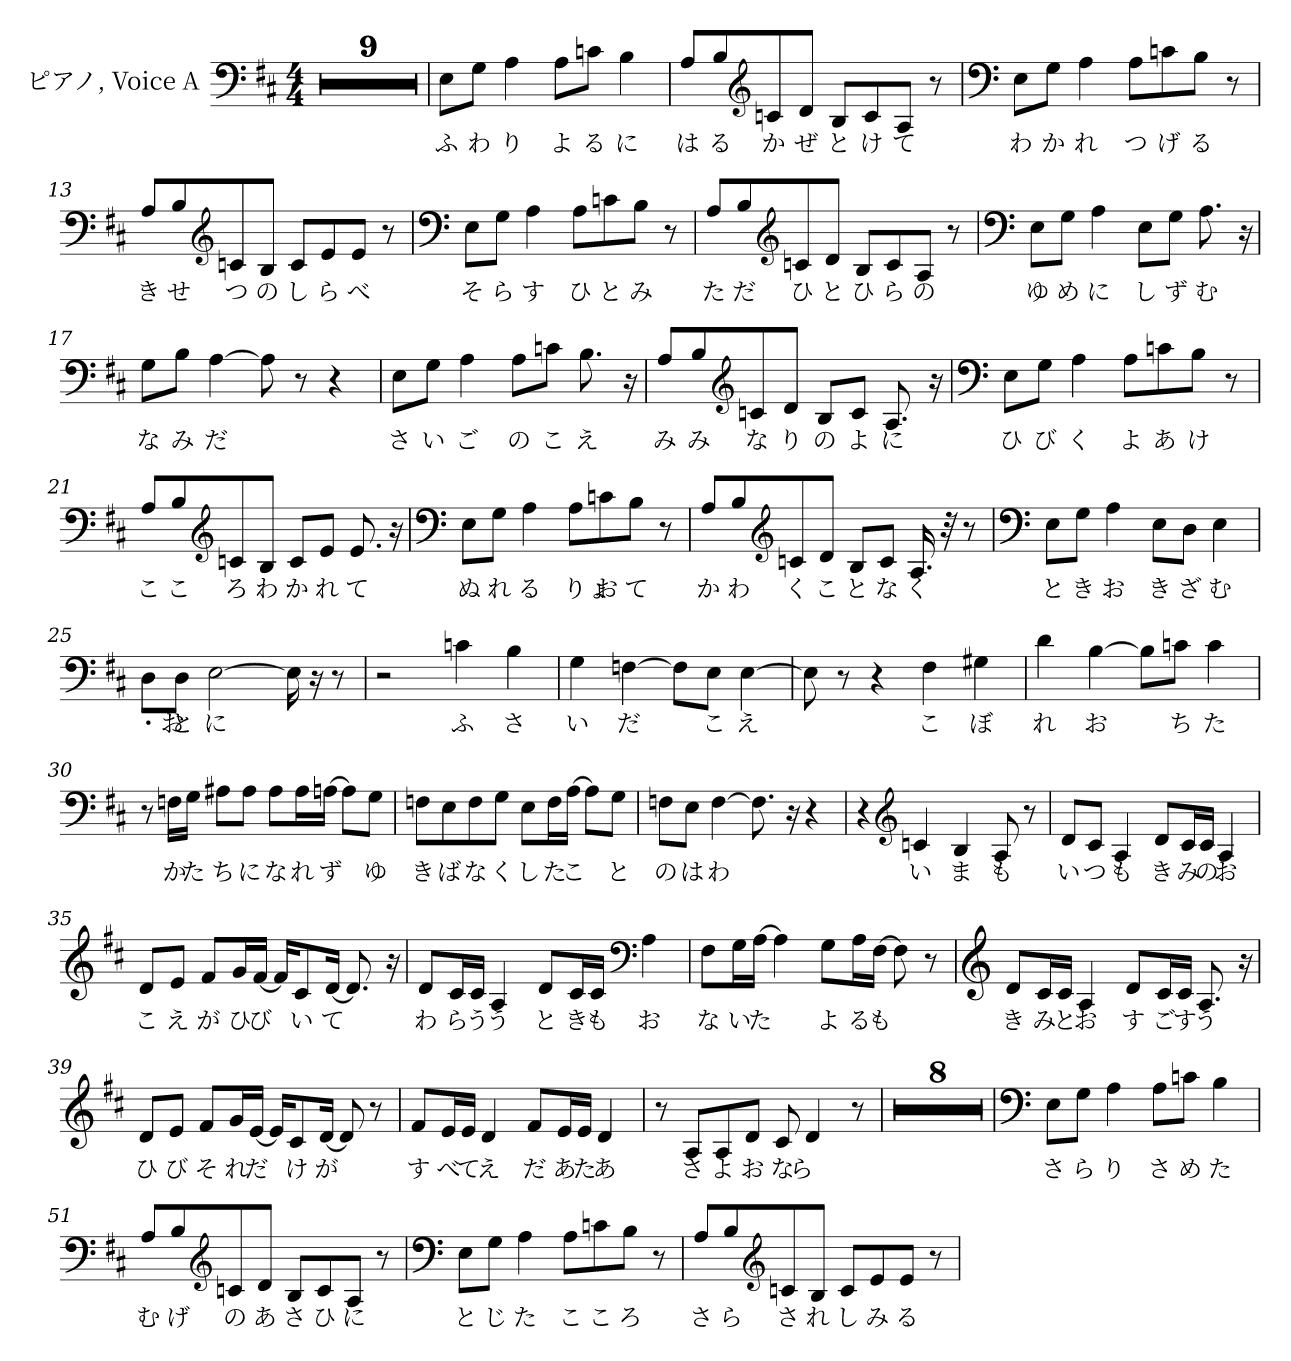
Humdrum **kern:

**kern	**text
*part1	*part1
*staff1	*staff1
*I"ピアノ, Voice A	*
*clefF4	*
*k[f#c#]	*
*M4/4	*
*MM85	*
=1	=1
1r	.
=2	=2
1r	.
=3	=3
1r	.
=4	=4
1r	.
=5	=5
1r	.
=6	=6
1r	.
=7	=7
1r	.
=8	=8
1r	.
=9	=9
1r	.
=10	=10
!	!LO:LY:b
8E\L	ふ
!	!LO:LY:b
8G\J	わ
!	!LO:LY:b
4A\	り
!	!LO:LY:b
8A\L	よ
!	!LO:LY:b
8cn\J	る
!	!LO:LY:b
4B\	に
!!LO:LB:g=z
=11	=11
!	!LO:LY:b
8A/L	は
!	!LO:LY:b
8B/	る
*clefG2	*
!	!LO:LY:b
8cn/	か
!	!LO:LY:b
8d/J	ぜ
!	!LO:LY:b
8B/L	と
!	!LO:LY:b
8c/	け
!	!LO:LY:b
8A/J	て
8r	.
=12	=12
*clefF4	*
!	!LO:LY:b
8E\L	わ
!	!LO:LY:b
8G\J	か
!	!LO:LY:b
4A\	れ
!	!LO:LY:b
8A\L	つ
!	!LO:LY:b
8cn\	げ
!	!LO:LY:b
8B\J	る
8r	.
=13	=13
!	!LO:LY:b
8A/L	き
!	!LO:LY:b
8B/	せ
*clefG2	*
!	!LO:LY:b
8cn/	つ
!	!LO:LY:b
8B/J	の
!	!LO:LY:b
8c/L	し
!	!LO:LY:b
8e/	ら
!	!LO:LY:b
8e/J	べ
8r	.
!!LO:LB:g=z
=14	=14
*clefF4	*
!	!LO:LY:b
8E\L	そ
!	!LO:LY:b
8G\J	ら
!	!LO:LY:b
4A\	す
!	!LO:LY:b
8A\L	ひ
!	!LO:LY:b
8cn\	と
!	!LO:LY:b
8B\J	み
8r	.
=15	=15
!	!LO:LY:b
8A/L	た
!	!LO:LY:b
8B/	だ
*clefG2	*
!	!LO:LY:b
8cn/	ひ
!	!LO:LY:b
8d/J	と
!	!LO:LY:b
8B/L	ひ
!	!LO:LY:b
8c/	ら
!	!LO:LY:b
8A/J	の
8r	.
=16	=16
*clefF4	*
!	!LO:LY:b
8E\L	ゆ
!	!LO:LY:b
8G\J	め
!	!LO:LY:b
4A\	に
!	!LO:LY:b
8E\L	し
!	!LO:LY:b
8G\J	ず
!	!LO:LY:b
8.A\	む
16r	.
=17	=17
!	!LO:LY:b
8G\L	な
!	!LO:LY:b
8B\J	み
!	!LO:LY:b
[4A\	だ
8A\]	.
8r	.
4r	.
!!LO:LB:g=z
=18	=18
!	!LO:LY:b
8E\L	さ
!	!LO:LY:b
8G\J	い
!	!LO:LY:b
4A\	ご
!	!LO:LY:b
8A\L	の
!	!LO:LY:b
8cn\J	こ
!	!LO:LY:b
8.B\	え
16r	.
=19	=19
!	!LO:LY:b
8A/L	み
!	!LO:LY:b
8B/	み
*clefG2	*
!	!LO:LY:b
8cn/	な
!	!LO:LY:b
8d/J	り
!	!LO:LY:b
8B/L	の
!	!LO:LY:b
8c/J	よ
!	!LO:LY:b
8.A/	に
16r	.
=20	=20
*clefF4	*
!	!LO:LY:b
8E\L	ひ
!	!LO:LY:b
8G\J	び
!	!LO:LY:b
4A\	く
!	!LO:LY:b
8A\L	よ
!	!LO:LY:b
8cn\	あ
!	!LO:LY:b
8B\J	け
8r	.
!!LO:LB:g=z
=21	=21
!	!LO:LY:b
8A/L	こ
!	!LO:LY:b
8B/	こ
*clefG2	*
!	!LO:LY:b
8cn/	ろ
!	!LO:LY:b
8B/J	わ
!	!LO:LY:b
8c/L	か
!	!LO:LY:b
8e/J	れ
!	!LO:LY:b
8.e/	て
16r	.
=22	=22
*clefF4	*
!	!LO:LY:b
8E\L	ぬ
!	!LO:LY:b
8G\J	れ
!	!LO:LY:b
4A\	る
!	!LO:LY:b
8A\L	りょ
!	!LO:LY:b
8cn\	お
!	!LO:LY:b
8B\J	て
8r	.
=23	=23
!	!LO:LY:b
8A/L	か
!	!LO:LY:b
8B/	わ
*clefG2	*
!	!LO:LY:b
8cn/	く
!	!LO:LY:b
8d/J	こ
!	!LO:LY:b
8B/L	と
!	!LO:LY:b
8c/J	な
!	!LO:LY:b
16.A/	く
32r	.
8r	.
!!LO:LB:g=z
=24	=24
*clefF4	*
!	!LO:LY:b
8E\L	と
!	!LO:LY:b
8G\J	き
!	!LO:LY:b
4A\	お
!	!LO:LY:b
8E\L	き
!	!LO:LY:b
8D\J	ざ
!	!LO:LY:b
4E\	む
=25	=25
!	!LO:LY:b
8D\L	・お
!	!LO:LY:b
8D\J	と
!	!LO:LY:b
[2E\	に
16E\]	.
16r	.
8r	.
=26	=26
2r	.
!	!LO:LY:b
4cn\	ふ
!	!LO:LY:b
4B\	さ
=27	=27
!	!LO:LY:b
4G\	い
!	!LO:LY:b
[4Fn\	だ
8F\L]	.
!	!LO:LY:b
8E\J	こ
!	!LO:LY:b
[4E\	え
=28	=28
8E\]	.
8r	.
4r	.
!	!LO:LY:b
4F#\	こ
!	!LO:LY:b
4G#X\	ぼ
=29	=29
!	!LO:LY:b
4d\	れ
!	!LO:LY:b
[4B\	お
8B\L]	.
!	!LO:LY:b
8cn\J	ち
!	!LO:LY:b
4c\	た
!!LO:LB:g=z
=30	=30
8r	.
!	!LO:LY:b
16Fn\LL	か
!	!LO:LY:b
16G\JJ	た
!	!LO:LY:b
8A#X\L	ち
!	!LO:LY:b
8A#\J	に
!	!LO:LY:b
8A#\L	な
!	!LO:LY:b
16A#\L	れ
!	!LO:LY:b
[16An\JJ	ず
8A\L]	.
!	!LO:LY:b
8G\J	ゆ
=31	=31
!	!LO:LY:b
8Fn\L	き
!	!LO:LY:b
8E\	ば
!	!LO:LY:b
8F\	な
!	!LO:LY:b
8G\J	く
!	!LO:LY:b
8E\L	し
!	!LO:LY:b
16F\L	た
!	!LO:LY:b
[16A\JJ	こ
8A\L]	.
!	!LO:LY:b
8G\J	と
=32	=32
!	!LO:LY:b
8Fn\L	の
!	!LO:LY:b
8E\J	は
!	!LO:LY:b
[4F\	わ
8.F\]	.
16r	.
4r	.
=33	=33
4r	.
*clefG2	*
!	!LO:LY:b
4cn/	い
!	!LO:LY:b
4B/	ま
!	!LO:LY:b
8A/	も
8r	.
!!LO:LB:g=z
=34	=34
!	!LO:LY:b
8d/L	い
!	!LO:LY:b
8c#/J	つ
!	!LO:LY:b
4A/	も
!	!LO:LY:b
8d/L	き
!	!LO:LY:b
16c#/L	み
!	!LO:LY:b
16c#/JJ	の
!	!LO:LY:b
4A/	お
=35	=35
!	!LO:LY:b
8d/L	こ
!	!LO:LY:b
8e/J	え
!	!LO:LY:b
8f#/L	が
!	!LO:LY:b
16g/L	ひ
!	!LO:LY:b
[16f#/JJ	び
16f#/KL]	.
!	!LO:LY:b
8c#/	い
!	!LO:LY:b
[16d/Jk	て
8.d/]	.
16r	.
=36	=36
!	!LO:LY:b
8d/L	わ
!	!LO:LY:b
16c#/L	ら
!	!LO:LY:b
16c#/JJ	う
!	!LO:LY:b
4A/	う
!	!LO:LY:b
8d/L	と
!	!LO:LY:b
16c#/L	き
!	!LO:LY:b
16c#/JJ	も
*clefF4	*
!	!LO:LY:b
4A\	お
=37	=37
!	!LO:LY:b
8F#\L	な
!	!LO:LY:b
16G\L	い
!	!LO:LY:b
[16A\JJ	た
4A\]	.
!	!LO:LY:b
8G\L	よ
!	!LO:LY:b
16A\L	る
!	!LO:LY:b
[16F#\JJ	も
8F#\]	.
8r	.
!!LO:LB:g=z
=38	=38
*clefG2	*
!	!LO:LY:b
8d/L	き
!	!LO:LY:b
16c#/L	み
!	!LO:LY:b
16c#/JJ	と
!	!LO:LY:b
4A/	お
!	!LO:LY:b
8d/L	す
!	!LO:LY:b
16c#/L	ご
!	!LO:LY:b
16c#/JJ	す
!	!LO:LY:b
8.A/	う
16r	.
=39	=39
!	!LO:LY:b
8d/L	ひ
!	!LO:LY:b
8e/J	び
!	!LO:LY:b
8f#/L	そ
!	!LO:LY:b
16g/L	れ
!	!LO:LY:b
[16e/JJ	だ
16e/KL]	.
!	!LO:LY:b
8c#/	け
!	!LO:LY:b
[16d/Jk	が
8d/]	.
8r	.
=40	=40
!	!LO:LY:b
8f#/L	す
!	!LO:LY:b
16e/L	べ
!	!LO:LY:b
16e/JJ	て
!	!LO:LY:b
4d/	え
!	!LO:LY:b
8f#/L	だ
!	!LO:LY:b
16e/L	あ
!	!LO:LY:b
16e/JJ	た
!	!LO:LY:b
4d/	あ
=41	=41
8r	.
!	!LO:LY:b
8A/L	さ
!	!LO:LY:b
8A/	よ
!	!LO:LY:b
8d/J	お
!	!LO:LY:b
8c#/	な
!	!LO:LY:b
4d/	ら
8r	.
!!LO:LB:g=z
=42	=42
1r	.
=43	=43
1r	.
=44	=44
1r	.
=45	=45
1r	.
=46	=46
1r	.
=47	=47
1r	.
=48	=48
1r	.
=49	=49
1r	.
=50	=50
*clefF4	*
!	!LO:LY:b
8E\L	さ
!	!LO:LY:b
8G\J	ら
!	!LO:LY:b
4A\	り
!	!LO:LY:b
8A\L	さ
!	!LO:LY:b
8cn\J	め
!	!LO:LY:b
4B\	た
=51	=51
!	!LO:LY:b
8A/L	む
!	!LO:LY:b
8B/	げ
*clefG2	*
!	!LO:LY:b
8cn/	の
!	!LO:LY:b
8d/J	あ
!	!LO:LY:b
8B/L	さ
!	!LO:LY:b
8c/	ひ
!	!LO:LY:b
8A/J	に
8r	.
!!LO:PB:g=z
=52	=52
*clefF4	*
!	!LO:LY:b
8E\L	と
!	!LO:LY:b
8G\J	じ
!	!LO:LY:b
4A\	た
!	!LO:LY:b
8A\L	こ
!	!LO:LY:b
8cn\	こ
!	!LO:LY:b
8B\J	ろ
8r	.
=53	=53
!	!LO:LY:b
8A/L	さ
!	!LO:LY:b
8B/	ら
*clefG2	*
!	!LO:LY:b
8cn/	さ
!	!LO:LY:b
8B/J	れ
!	!LO:LY:b
8c/L	し
!	!LO:LY:b
8e/	み
!	!LO:LY:b
8e/J	る
8r	.
=	=
*-	*-
